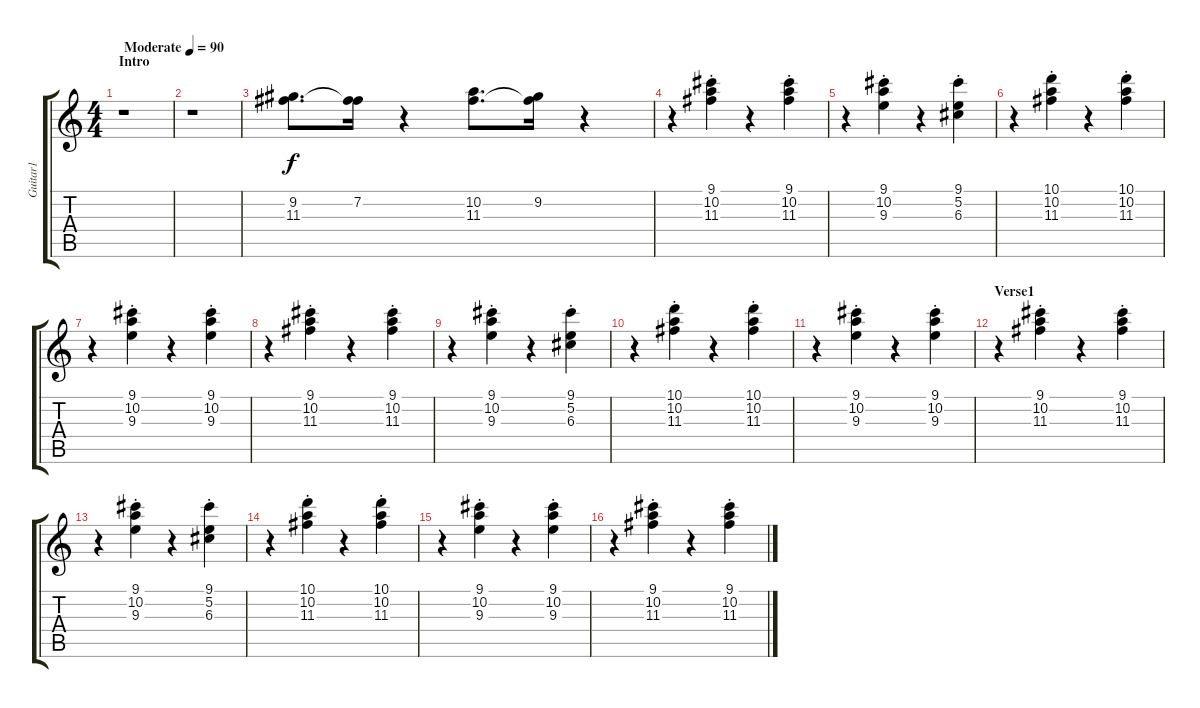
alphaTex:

\track ("Guitar1" "Guitar1") {instrument electricguitarclean}
\staff {score tabs}
\tuning (E4 B3 G3 D3 A2 E2) {hide}
\ts (4 4)
\section ("" "Intro")
\tempo (90 "Moderate")
\clef g2
\ks c
r.1{dy f instrument electricguitarclean} |
r.1 |
(9.2 11.3).8{d} (7.2 11.3{t}).16 r.4 (10.2 11.3).8{d} (9.2 11.3{t}).16 r.4 |
r.4 (9.1{st} 10.2{st} 11.3{st}).4 r.4 (9.1{st} 10.2{st} 11.3{st}).4 |
r.4 (9.1{st} 10.2{st} 9.3{st}).4 r.4 (9.1{st} 5.2{st} 6.3{st}).4 |
r.4 (10.1{st} 10.2{st} 11.3{st}).4 r.4 (10.1{st} 10.2{st} 11.3{st}).4 |
r.4 (9.1{st} 10.2{st} 9.3{st}).4 r.4 (9.1{st} 10.2{st} 9.3{st}).4 |
r.4 (9.1{st} 10.2{st} 11.3{st}).4 r.4 (9.1{st} 10.2{st} 11.3{st}).4 |
r.4 (9.1{st} 10.2{st} 9.3{st}).4 r.4 (9.1{st} 5.2{st} 6.3{st}).4 |
r.4 (10.1{st} 10.2{st} 11.3{st}).4 r.4 (10.1{st} 10.2{st} 11.3{st}).4 |
r.4 (9.1{st} 10.2{st} 9.3{st}).4 r.4 (9.1{st} 10.2{st} 9.3{st}).4 |
\section ("" "Verse1")
r.4 (9.1{st} 10.2{st} 11.3{st}).4 r.4 (9.1{st} 10.2{st} 11.3{st}).4 |
r.4 (9.1{st} 10.2{st} 9.3{st}).4 r.4 (9.1{st} 5.2{st} 6.3{st}).4 |
r.4 (10.1{st} 10.2{st} 11.3{st}).4 r.4 (10.1{st} 10.2{st} 11.3{st}).4 |
r.4 (9.1{st} 10.2{st} 9.3{st}).4 r.4 (9.1{st} 10.2{st} 9.3{st}).4 |
r.4 (9.1{st} 10.2{st} 11.3{st}).4 r.4 (9.1{st} 10.2{st} 11.3{st}).4
